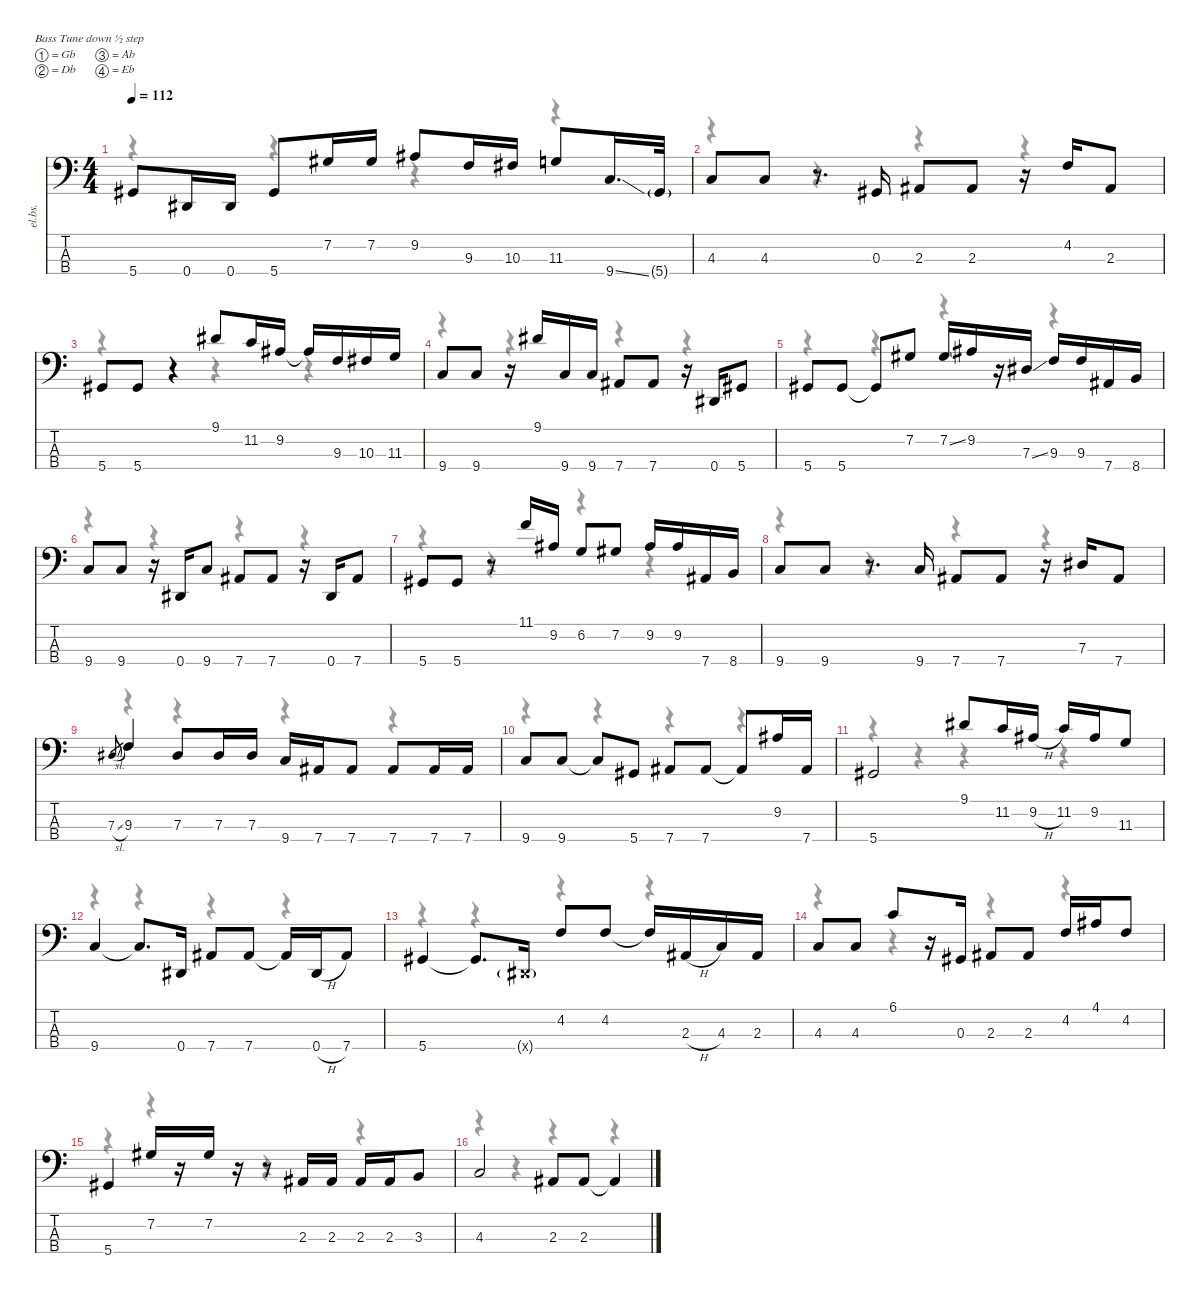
\defaultSystemsLayout 4
\hideDynamics
\bracketExtendMode nobrackets
\otherSystemsTrackNameOrientation horizontal
\track ("Bass" "el.bs.") {instrument electricbassfinger}
\staff {score tabs}
\tuning (Gb2 Db2 Ab1 Eb1)
\voice
\ts (4 4)
\tempo 112
\clef f4
\ks c
5.4{acc #}.8{dy f} 0.4{acc #}.16 0.4{acc #}.16 5.4{acc #}.8 7.2{acc #}.16 7.2{acc #}.16 9.2{acc #}.8 9.3.16 10.3{acc #}.16 11.3.8 9.4{ss}.16{d} 5.4{g acc #}.32{dy mp} |
4.3.8{dy f} 4.3.8 r.8{d} 0.3{acc #}.16 2.3{acc #}.8 2.3{acc #}.8 r.16 4.2.16 2.3{acc #}.8 |
5.4{acc #}.8 5.4{acc #}.8 r.4 9.1{acc #}.8 11.2.16 9.2{acc #}.16 9.2{t acc #}.16 9.3.16 10.3{acc #}.16 11.3.16 |
9.4.8 9.4.8 r.16 9.1{acc #}.16 9.4.16 9.4.16 7.4{acc #}.8 7.4{acc #}.8 r.16 0.4{acc #}.16 5.4{acc #}.8 |
5.4{acc #}.8 5.4{acc #}.8 5.4{t acc #}.8 7.2{acc #}.8 7.2{ss acc #}.16 9.2{acc #}.16 r.16 7.3{ss acc #}.16 9.3.16 9.3.16 7.4{acc #}.16 8.4.16 |
9.4.8 9.4.8 r.16 0.4{acc #}.16 9.4.8 7.4{acc #}.8 7.4{acc #}.8 r.16 0.4{acc #}.16 7.4{acc #}.8 |
5.4{acc #}.8 5.4{acc #}.8 r.8 11.1.16 9.2{acc #}.16 6.2.8 7.2{acc #}.8 9.2{acc #}.16 9.2{acc #}.16 7.4{acc #}.16 8.4.16 |
9.4.8 9.4.8 r.8{d} 9.4.16 7.4{acc #}.8 7.4{acc #}.8 r.16 7.3{acc #}.16 7.4{acc #}.8 |
7.3{sl acc #}.8{gr dy mp} 9.3.4{dy f} 7.3{acc #}.8 7.3{acc #}.16 7.3{acc #}.16 9.4.16 7.4{acc #}.16 7.4{acc #}.8 7.4{acc #}.8 7.4{acc #}.16 7.4{acc #}.16 |
9.4.8 9.4.8 9.4{t}.8 5.4{acc #}.8 7.4{acc #}.8 7.4{acc #}.8 7.4{t acc #}.8 9.2{acc #}.16 7.4{acc #}.16 |
5.4{acc #}.2 9.1{acc #}.8 11.2.16 9.2{h acc #}.16 11.2.16 9.2{acc #}.16 11.3.8 |
9.4.4 9.4{t}.8{d} 0.4{acc #}.16 7.4{acc #}.8 7.4{acc #}.8 7.4{t acc #}.16 0.4{h acc #}.16 7.4{acc #}.8 |
5.4{acc #}.4 5.4{t acc #}.8{d} 0.4{g x acc #}.16{dy mf} 4.2.8{dy f} 4.2.8 4.2{t}.16 2.3{h acc #}.16 4.3.16 2.3{acc #}.16 |
4.3.8 4.3.8 6.1.8 r.16 0.3{acc #}.16 2.3{acc #}.8 2.3{acc #}.8 4.2.16 4.1{acc #}.16 4.2.8 |
5.4{acc #}.4 7.2{acc #}.16 r.16 7.2{acc #}.16 r.16 r.8 2.3{acc #}.16 2.3{acc #}.16 2.3{acc #}.16 2.3{acc #}.16 3.3.8 |
4.3.2 2.3{acc #}.8 2.3{acc #}.8 2.3{t acc #}.4
\voice
\clef f4
\ottava regular
\simile none
\ks c
r.4{dy mf} r.4 r.4 r.4 |
r.4 r.4 r.4 r.4 |
r.4 r.4 r.4 r.4 |
r.4 r.4 r.4 r.4 |
r.4 r.4 r.4 r.4 |
r.4 r.4 r.4 r.4 |
r.4 r.4 r.4 r.4 |
r.4 r.4 r.4 r.4 |
r.4 r.4 r.4 r.4 |
r.4 r.4 r.4 r.4 |
r.4 r.4 r.4 r.4 |
r.4 r.4 r.4 r.4 |
r.4 r.4 r.4 r.4 |
r.4 r.4 r.4 r.4 |
r.4 r.4 r.4 r.4 |
r.4 r.4 r.4 r.4
